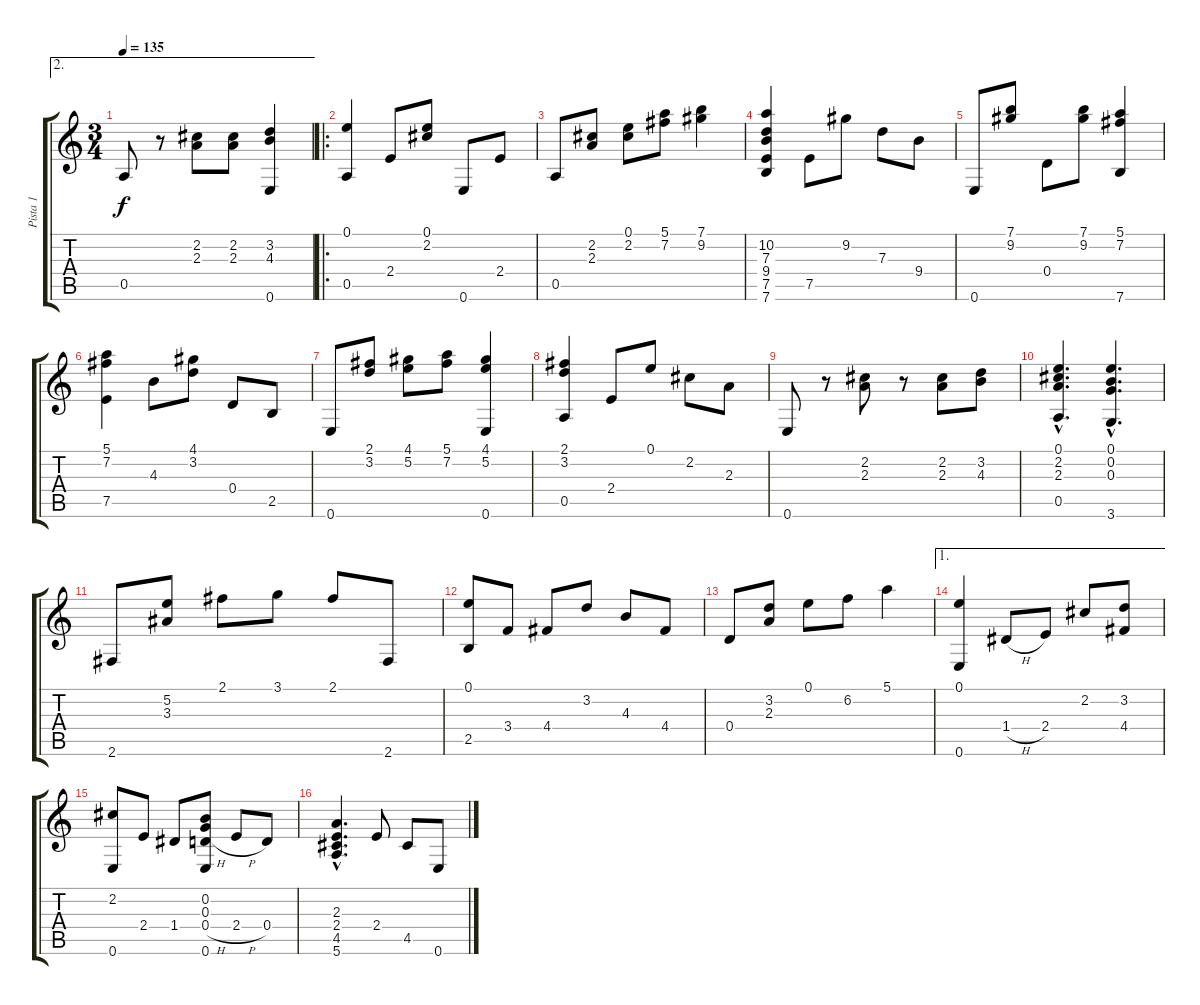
\track ("Pista 1" "Pista 1") {instrument acousticguitarnylon}
\staff {score tabs}
\tuning (E4 B3 G3 D3 A2 E2) {hide}
\ae 2
\ts (3 4)
\tempo 135
\clef g2
\ks c
0.5.8{dy f} r.8 (2.2 2.3).8 (2.2 2.3).8 (3.2 4.3 0.6).4 |
\ro
(0.1 0.5).4 2.4.8 (0.1 2.2).8 0.6.8 2.4.8 |
0.5.8 (2.2 2.3).8 (0.1 2.2).8 (5.1 7.2).8 (7.1 9.2).4 |
(10.2 7.3 9.4 7.5 7.6).4 7.5.8 9.2.8 7.3.8 9.4.8 |
0.6.8 (7.1 9.2).8 0.4.8 (7.1 9.2).8 (5.1 7.2 7.6).4 |
(5.1 7.2 7.5).4 4.3.8 (4.1 3.2).8 0.4.8 2.5.8 |
0.6.8 (2.1 3.2).8 (4.1 5.2).8 (5.1 7.2).8 (4.1 5.2 0.6).4 |
(2.1 3.2 0.5).4 2.4.8 0.1.8 2.2.8 2.3.8 |
0.6.8 r.8 (2.2 2.3).8 r.8 (2.2 2.3).8 (3.2 4.3).8 |
(0.1{hac} 2.2{hac} 2.3{hac} 0.5{hac}).4{d} (0.1{hac} 0.2{hac} 0.3{hac} 3.6{hac}).4{d} |
2.6.8 (5.2 3.3).8 2.1.8 3.1.8 2.1.8 2.6.8 |
(0.1 2.5).8 3.4.8 4.4.8 3.2.8 4.3.8 4.4.8 |
0.4.8 (3.2 2.3).8 0.1.8 6.2.8 5.1.4 |
\ae 1
(0.1 0.6).4 1.4{h}.8 2.4.8 2.2.8 (3.2 4.4).8 |
(2.2 0.6).8 2.4.8 1.4.8 (0.2 0.3 0.4{h} 0.6).8 2.4{h}.8 0.4.8 |
(2.3{hac} 2.4{hac} 4.5{hac} 5.6{hac}).4{d} 2.4.8 4.5.8 0.6.8
